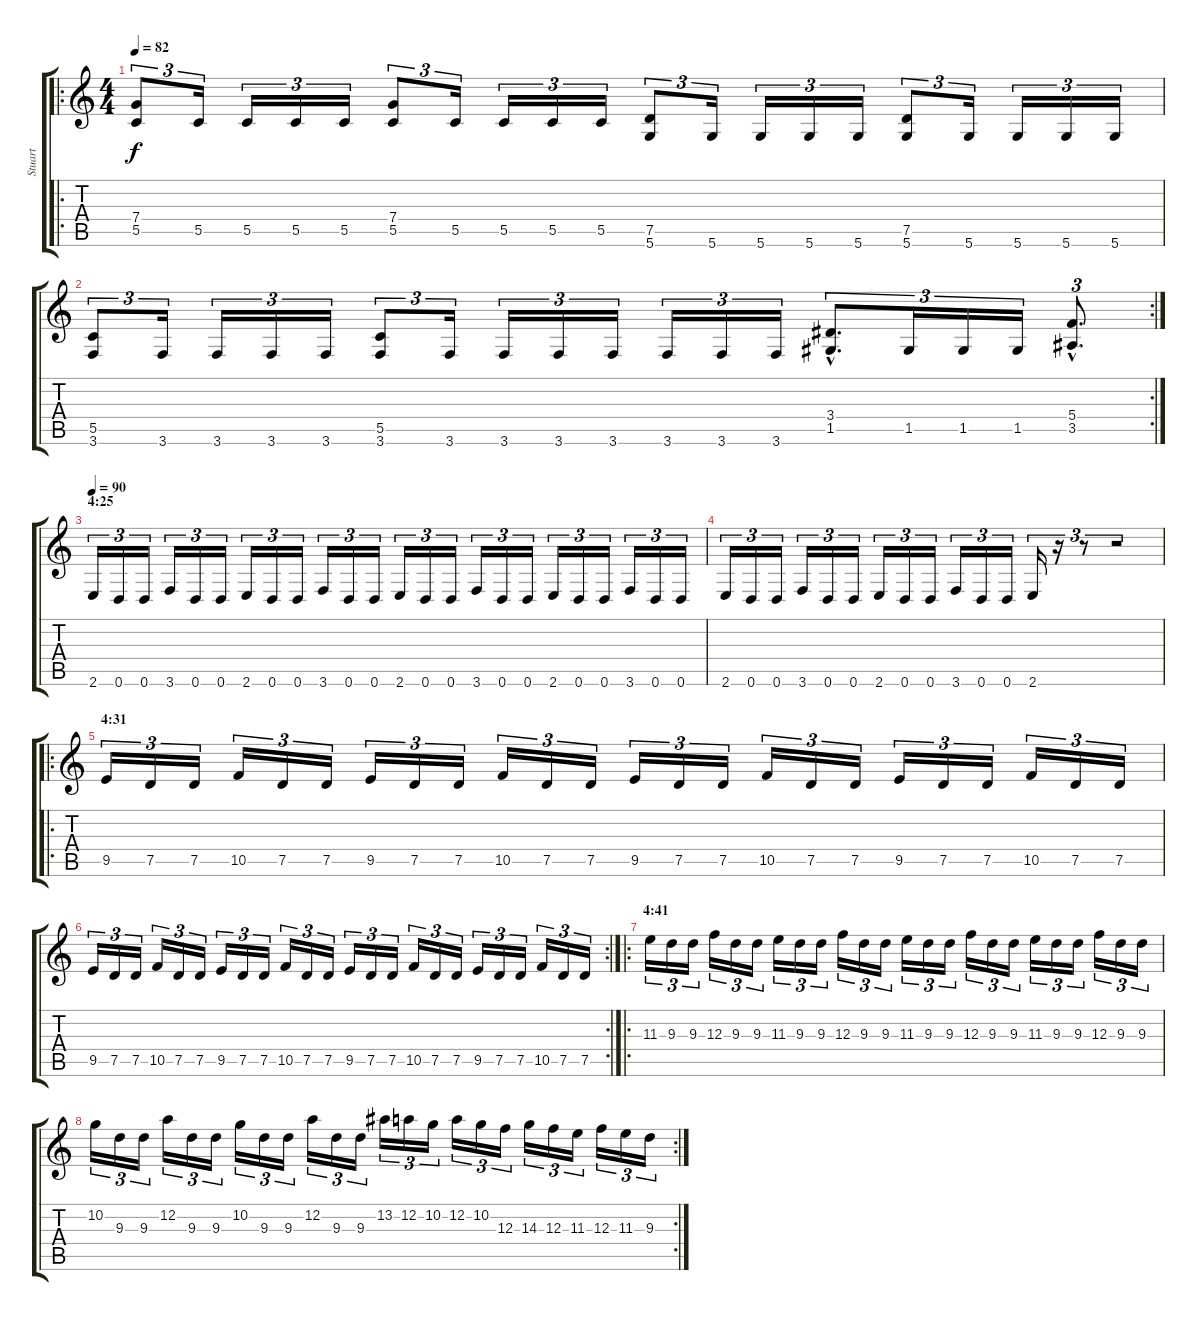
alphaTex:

\track ("Stuart" "Stuart") {instrument distortionguitar}
\staff {score tabs}
\tuning (D4 A3 F3 C3 G2 D2) {hide}
\ro
\ts (4 4)
\tempo 82
\clef g2
\ks c
(7.4 5.5).8{tu (3 2) dy f} 5.5.16{tu (3 2)} 5.5.16{tu (3 2)} 5.5.16{tu (3 2)} 5.5.16{tu (3 2)} (7.4 5.5).8{tu (3 2)} 5.5.16{tu (3 2)} 5.5.16{tu (3 2)} 5.5.16{tu (3 2)} 5.5.16{tu (3 2)} (7.5 5.6).8{tu (3 2)} 5.6.16{tu (3 2)} 5.6.16{tu (3 2)} 5.6.16{tu (3 2)} 5.6.16{tu (3 2)} (7.5 5.6).8{tu (3 2)} 5.6.16{tu (3 2)} 5.6.16{tu (3 2)} 5.6.16{tu (3 2)} 5.6.16{tu (3 2)} |
\rc 2
(5.5 3.6).8{tu (3 2)} 3.6.16{tu (3 2)} 3.6.16{tu (3 2)} 3.6.16{tu (3 2)} 3.6.16{tu (3 2)} (5.5 3.6).8{tu (3 2)} 3.6.16{tu (3 2)} 3.6.16{tu (3 2)} 3.6.16{tu (3 2)} 3.6.16{tu (3 2)} 3.6.16{tu (3 2)} 3.6.16{tu (3 2)} 3.6.16{tu (3 2)} (3.4{hac} 1.5{hac}).8{d tu (3 2)} 1.5.16{tu (3 2)} 1.5.16{tu (3 2)} 1.5.16{tu (3 2)} (5.4{hac} 3.5{hac}).8{d tu (3 2)} |
\section ("" "4:25")
\tempo 90
2.6.16{tu (3 2)} 0.6.16{tu (3 2)} 0.6.16{tu (3 2)} 3.6.16{tu (3 2)} 0.6.16{tu (3 2)} 0.6.16{tu (3 2)} 2.6.16{tu (3 2)} 0.6.16{tu (3 2)} 0.6.16{tu (3 2)} 3.6.16{tu (3 2)} 0.6.16{tu (3 2)} 0.6.16{tu (3 2)} 2.6.16{tu (3 2)} 0.6.16{tu (3 2)} 0.6.16{tu (3 2)} 3.6.16{tu (3 2)} 0.6.16{tu (3 2)} 0.6.16{tu (3 2)} 2.6.16{tu (3 2)} 0.6.16{tu (3 2)} 0.6.16{tu (3 2)} 3.6.16{tu (3 2)} 0.6.16{tu (3 2)} 0.6.16{tu (3 2)} |
2.6.16{tu (3 2)} 0.6.16{tu (3 2)} 0.6.16{tu (3 2)} 3.6.16{tu (3 2)} 0.6.16{tu (3 2)} 0.6.16{tu (3 2)} 2.6.16{tu (3 2)} 0.6.16{tu (3 2)} 0.6.16{tu (3 2)} 3.6.16{tu (3 2)} 0.6.16{tu (3 2)} 0.6.16{tu (3 2)} 2.6.16{tu (3 2)} r.16{tu (3 2)} r.8{tu (3 2)} r.2{tu (3 2)} |
\ro
\section ("" "4:31")
9.5.16{tu (3 2)} 7.5.16{tu (3 2)} 7.5.16{tu (3 2)} 10.5.16{tu (3 2)} 7.5.16{tu (3 2)} 7.5.16{tu (3 2)} 9.5.16{tu (3 2)} 7.5.16{tu (3 2)} 7.5.16{tu (3 2)} 10.5.16{tu (3 2)} 7.5.16{tu (3 2)} 7.5.16{tu (3 2)} 9.5.16{tu (3 2)} 7.5.16{tu (3 2)} 7.5.16{tu (3 2)} 10.5.16{tu (3 2)} 7.5.16{tu (3 2)} 7.5.16{tu (3 2)} 9.5.16{tu (3 2)} 7.5.16{tu (3 2)} 7.5.16{tu (3 2)} 10.5.16{tu (3 2)} 7.5.16{tu (3 2)} 7.5.16{tu (3 2)} |
\rc 2
9.5.16{tu (3 2)} 7.5.16{tu (3 2)} 7.5.16{tu (3 2)} 10.5.16{tu (3 2)} 7.5.16{tu (3 2)} 7.5.16{tu (3 2)} 9.5.16{tu (3 2)} 7.5.16{tu (3 2)} 7.5.16{tu (3 2)} 10.5.16{tu (3 2)} 7.5.16{tu (3 2)} 7.5.16{tu (3 2)} 9.5.16{tu (3 2)} 7.5.16{tu (3 2)} 7.5.16{tu (3 2)} 10.5.16{tu (3 2)} 7.5.16{tu (3 2)} 7.5.16{tu (3 2)} 9.5.16{tu (3 2)} 7.5.16{tu (3 2)} 7.5.16{tu (3 2)} 10.5.16{tu (3 2)} 7.5.16{tu (3 2)} 7.5.16{tu (3 2)} |
\ro
\section ("" "4:41")
11.3.16{tu (3 2)} 9.3.16{tu (3 2)} 9.3.16{tu (3 2)} 12.3.16{tu (3 2)} 9.3.16{tu (3 2)} 9.3.16{tu (3 2)} 11.3.16{tu (3 2)} 9.3.16{tu (3 2)} 9.3.16{tu (3 2)} 12.3.16{tu (3 2)} 9.3.16{tu (3 2)} 9.3.16{tu (3 2)} 11.3.16{tu (3 2)} 9.3.16{tu (3 2)} 9.3.16{tu (3 2)} 12.3.16{tu (3 2)} 9.3.16{tu (3 2)} 9.3.16{tu (3 2)} 11.3.16{tu (3 2)} 9.3.16{tu (3 2)} 9.3.16{tu (3 2)} 12.3.16{tu (3 2)} 9.3.16{tu (3 2)} 9.3.16{tu (3 2)} |
\rc 2
10.2.16{tu (3 2)} 9.3.16{tu (3 2)} 9.3.16{tu (3 2)} 12.2.16{tu (3 2)} 9.3.16{tu (3 2)} 9.3.16{tu (3 2)} 10.2.16{tu (3 2)} 9.3.16{tu (3 2)} 9.3.16{tu (3 2)} 12.2.16{tu (3 2)} 9.3.16{tu (3 2)} 9.3.16{tu (3 2)} 13.2.16{tu (3 2)} 12.2.16{tu (3 2)} 10.2.16{tu (3 2)} 12.2.16{tu (3 2)} 10.2.16{tu (3 2)} 12.3.16{tu (3 2)} 14.3.16{tu (3 2)} 12.3.16{tu (3 2)} 11.3.16{tu (3 2)} 12.3.16{tu (3 2)} 11.3.16{tu (3 2)} 9.3.16{tu (3 2)}
